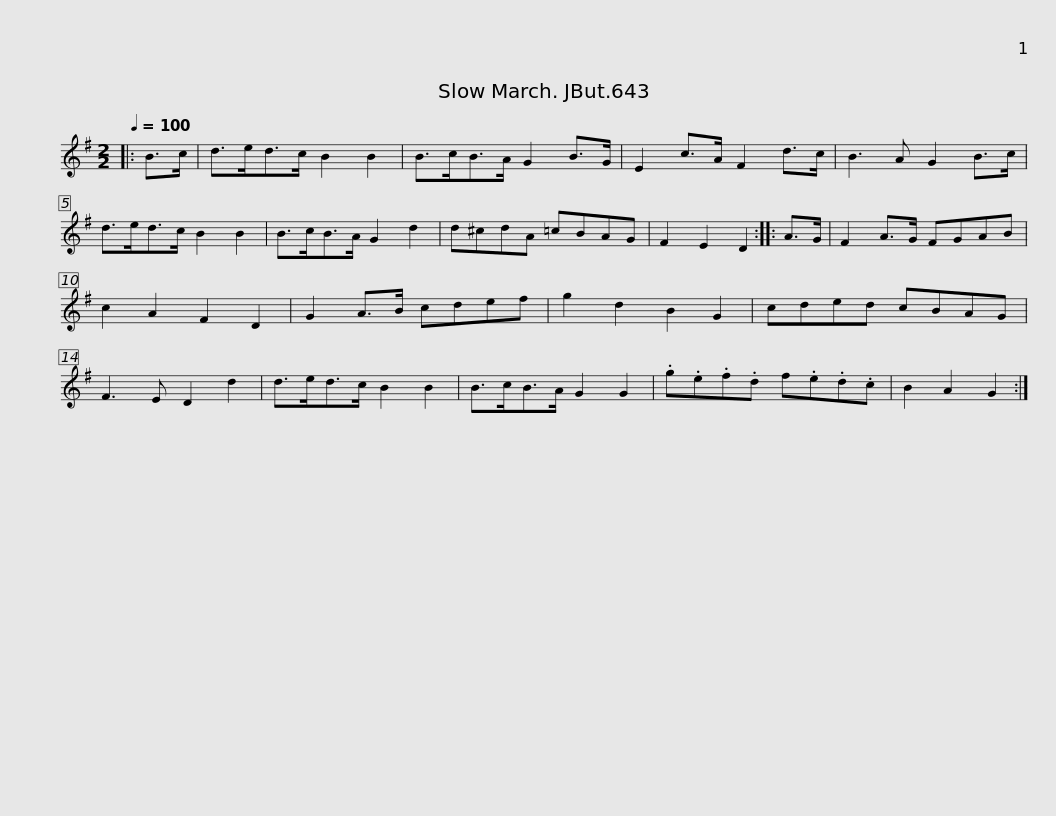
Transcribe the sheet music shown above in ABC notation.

X:1
L:1/8
Q:1/4=100
M:2/2
I:linebreak $
K:G
V:1 treble
V:1
|: B>c | d>ed>c B2 B2 | B>cB>A G2 B>G | E2 c>A F2 d>c | B3 A G2 B>c | %5
 d>ed>c B2 B2 |$ B>cB>A G2 d2 | d^cdA =cBAG | F2 E2 D2 :: A>G | %10
 F2 A>G FGAB | c2 A2 F2 D2 | G2 A>B cdef |$ g2 d2 B2 G2 | cded cBAG | %15
 F3 E D2 d2 | d>ed>c B2 B2 | B>cB>A G2 G2 | .g.e.f.d f.e.d.c | B2 A2 G2 :| %20
